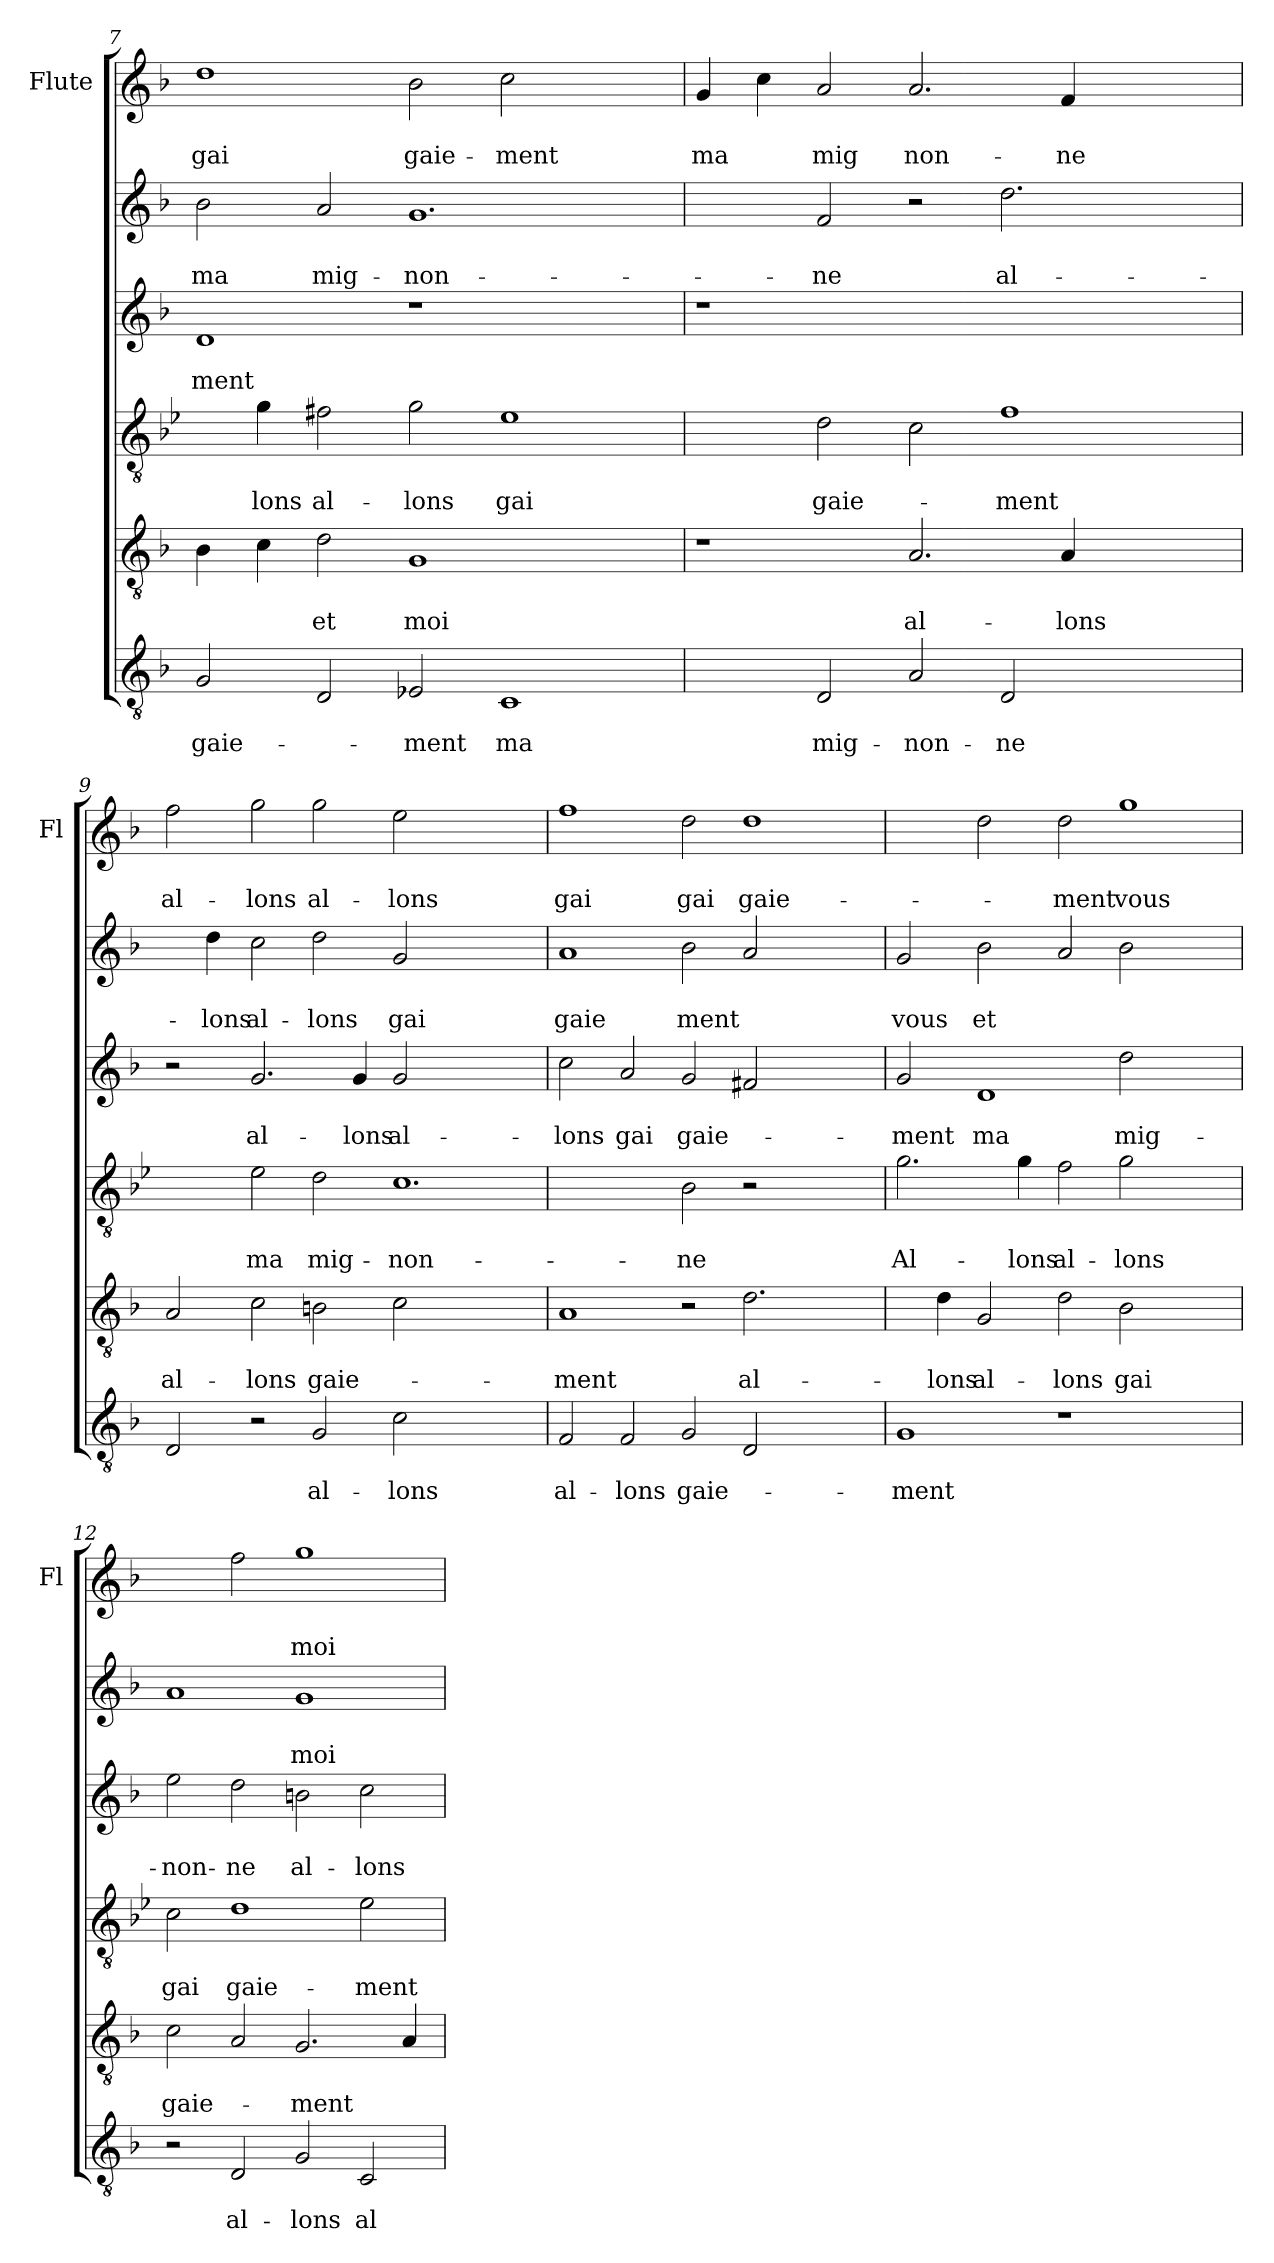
**kern	**text	**text	**kern	**text	**text	**kern	**text	**text	**kern	**text	**text	**kern	**text	**text	**kern	**text	**text
*part6	*part6	*part6	*part5	*part5	*part5	*part4	*part4	*part4	*part3	*part3	*part3	*part2	*part2	*part2	*part1	*part1	*part1
*staff6	*staff6	*staff6	*staff5	*staff5	*staff5	*staff4	*staff4	*staff4	*staff3	*staff3	*staff3	*staff2	*staff2	*staff2	*staff1	*staff1	*staff1
*	*	*	*	*	*	*	*	*	*	*	*	*	*	*	*I"Flute	*	*
*	*	*	*	*	*	*	*	*	*	*	*	*	*	*	*I'Fl	*	*
*clefGv2	*	*	*clefGv2	*	*	*clefGv2	*	*	*clefG2	*	*	*clefG2	*	*	*clefG2	*	*
*k[b-]	*	*	*k[b-]	*	*	*k[b-e-]	*	*	*k[b-]	*	*	*k[b-]	*	*	*k[b-]	*	*
*F:	*	*	*F:	*	*	*B-:	*	*	*F:	*	*	*F:	*	*	*F:	*	*
=7	=7	=7	=7	=7	=7	=7	=7	=7	=7	=7	=7	=7	=7	=7	=7	=7	=7
!	!	!LO:LY:b	!	!	!	!	!	!	!	!	!LO:LY:b	!	!	!LO:LY:b	!	!	!LO:LY:b
2G/	.	gaie-	4B-\	.	.	4g\yy	.	.	1d	.	-ment	2b-\	.	ma	1dd	.	gai
!	!	!	!	!	!	!	!	!LO:LY:b	!	!	!	!	!	!	!	!	!
.	.	.	4c\	.	.	4g\	.	-lons	.	.	.	.	.	.	.	.	.
!	!	!	!	!	!LO:LY:b	!	!	!LO:LY:b	!	!	!	!	!	!LO:LY:b	!	!	!
2D/	.	.	2d\	.	et	2f#X\	.	al-	.	.	.	2a/	.	mig-	.	.	.
!	!	!LO:LY:b	!	!	!LO:LY:b	!	!	!LO:LY:b	!	!	!	!	!	!LO:LY:b	!	!	!LO:LY:b
2E-X/	.	-ment	1G	.	moi	2g\	.	-lons	1r	.	.	1.g	.	-non-	2b-\	.	gaie-
!	!	!LO:LY:b	!	!	!	!	!	!LO:LY:b	!	!	!	!	!	!	!	!	!LO:LY:b
1C	.	ma	.	.	.	1e-	.	gai	.	.	.	.	.	.	2cc\	.	-ment
.	.	.	2ryy	.	.	.	.	.	2ryy	.	.	.	.	.	2ryy	.	.
=8	=8	=8	=8	=8	=8	=8	=8	=8	=8	=8	=8	=8	=8	=8	=8	=8	=8
!	!	!	!	!	!	!	!	!	!	!	!	!	!	!	!	!	!LO:LY:b
2C/yy	.	.	1r	.	.	2e-\yy	.	.	1r	.	.	2g/yy	.	.	4g/	.	ma
.	.	.	.	.	.	.	.	.	.	.	.	.	.	.	4cc\	.	.
!	!	!LO:LY:b	!	!	!	!	!	!LO:LY:b	!	!	!	!	!	!LO:LY:b	!	!	!LO:LY:b
2D/	.	mig-	.	.	.	2d\	.	gaie-	.	.	.	2f/	.	-ne	2a/	.	mig
!	!	!LO:LY:b	!	!	!LO:LY:b	!	!	!	!	!	!	!	!	!	!	!	!LO:LY:b
2A/	.	-non-	2.A/	.	al-	2c\	.	.	1.ryy	.	.	2r	.	.	2.a/	.	non-
!	!	!LO:LY:b	!	!	!	!	!	!LO:LY:b	!	!	!	!	!	!LO:LY:b	!	!	!
2D/	.	-ne	.	.	.	1f	.	-ment	.	.	.	2.dd\	.	al-	.	.	.
!	!	!	!	!	!LO:LY:b	!	!	!	!	!	!	!	!	!	!	!	!LO:LY:b
.	.	.	4A/	.	-lons	.	.	.	.	.	.	.	.	.	4f/	.	-ne
2ryy	.	.	2ryy	.	.	.	.	.	.	.	.	.	.	.	2ryy	.	.
.	.	.	.	.	.	.	.	.	.	.	.	4ryy	.	.	.	.	.
!!LO:PB:g=z
=9	=9	=9	=9	=9	=9	=9	=9	=9	=9	=9	=9	=9	=9	=9	=9	=9	=9
!	!	!	!	!	!LO:LY:b	!	!	!	!	!	!	!	!	!	!	!	!LO:LY:b
2D/	.	.	2A/	.	al-	2f\yy	.	.	2r	.	.	4dd\yy	.	.	2ff\	.	al-
!	!	!	!	!	!	!	!	!	!	!	!	!	!	!LO:LY:b	!	!	!
.	.	.	.	.	.	.	.	.	.	.	.	4dd\	.	-lons	.	.	.
!	!	!	!	!	!LO:LY:b	!	!	!LO:LY:b	!	!	!LO:LY:b	!	!	!LO:LY:b	!	!	!LO:LY:b
2r	.	.	2c\	.	-lons	2e-\	.	ma	2.g/	.	al-	2cc\	.	al-	2gg\	.	-lons
!	!	!LO:LY:b	!	!	!LO:LY:b	!	!	!LO:LY:b	!	!	!	!	!	!LO:LY:b	!	!	!LO:LY:b
2G/	.	al-	2Bn\	.	gaie-	2d\	.	mig-	.	.	.	2dd\	.	-lons	2gg\	.	al-
!	!	!	!	!	!	!	!	!	!	!	!LO:LY:b	!	!	!	!	!	!
.	.	.	.	.	.	.	.	.	4g/	.	-lons	.	.	.	.	.	.
!	!	!LO:LY:b	!	!	!	!	!	!LO:LY:b	!	!	!LO:LY:b	!	!	!LO:LY:b	!	!	!LO:LY:b
2c\	.	-lons	2c\	.	.	1.c	.	-non-	2g/	.	al-	2g/	.	gai	2ee\	.	-lons
1ryy	.	.	1ryy	.	.	.	.	.	1ryy	.	.	1ryy	.	.	1ryy	.	.
=10	=10	=10	=10	=10	=10	=10	=10	=10	=10	=10	=10	=10	=10	=10	=10	=10	=10
!	!	!LO:LY:b	!	!	!LO:LY:b	!	!	!	!	!	!LO:LY:b	!	!	!LO:LY:b	!	!	!LO:LY:b
2F/	.	al-	1A	.	-ment	2c\yy	.	.	2cc\	.	-lons	1a	.	gaie	1ff	.	gai
!	!	!LO:LY:b	!	!	!	!	!	!	!	!	!LO:LY:b	!	!	!	!	!	!
2F/	.	-lons	.	.	.	2c\yy	.	.	2a/	.	gai	.	.	.	.	.	.
!	!	!LO:LY:b	!	!	!	!	!	!LO:LY:b	!	!	!LO:LY:b	!	!	!LO:LY:b	!	!	!LO:LY:b
2G/	.	gaie-	2r	.	.	2B-\	.	-ne	2g/	.	gaie-	2b-\	.	ment	2dd\	.	gai
!	!	!	!	!	!LO:LY:b	!	!	!	!	!	!	!	!	!	!	!	!LO:LY:b
2D/	.	.	2.d\	.	al-	2r	.	.	2f#X/	.	.	2a/	.	.	1dd	.	gaie-
2ryy	.	.	.	.	.	2ryy	.	.	2ryy	.	.	2ryy	.	.	.	.	.
.	.	.	4ryy	.	.	.	.	.	.	.	.	.	.	.	.	.	.
=11	=11	=11	=11	=11	=11	=11	=11	=11	=11	=11	=11	=11	=11	=11	=11	=11	=11
!	!	!LO:LY:b	!	!	!	!	!	!LO:LY:b	!	!	!LO:LY:b	!	!	!LO:LY:b	!	!	!
1G	.	-ment	4d\yy	.	.	2.g\	.	Al-	2g/	.	-ment	2g/	.	vous	2dd\yy	.	.
!	!	!	!	!	!LO:LY:b	!	!	!	!	!	!	!	!	!	!	!	!
.	.	.	4d\	.	-lons	.	.	.	.	.	.	.	.	.	.	.	.
!	!	!	!	!	!LO:LY:b	!	!	!	!	!	!LO:LY:b	!	!	!LO:LY:b	!	!	!
.	.	.	2G/	.	al-	.	.	.	1d	.	ma	2b-\	.	et	2dd\	.	.
!	!	!	!	!	!	!	!	!LO:LY:b	!	!	!	!	!	!	!	!	!
.	.	.	.	.	.	4g\	.	-lons	.	.	.	.	.	.	.	.	.
!	!	!	!	!	!LO:LY:b	!	!	!LO:LY:b	!	!	!	!	!	!	!	!	!LO:LY:b
1r	.	.	2d\	.	-lons	2f\	.	al-	.	.	.	2a/	.	.	2dd\	.	-ment
!	!	!	!	!	!LO:LY:b	!	!	!LO:LY:b	!	!	!LO:LY:b	!	!	!	!	!	!LO:LY:b
.	.	.	2B-\	.	gai	2g\	.	-lons	2dd\	.	mig-	2b-\	.	.	1gg	.	vous
2ryy	.	.	2ryy	.	.	2ryy	.	.	2ryy	.	.	2ryy	.	.	.	.	.
!!LO:LB:g=z
=12	=12	=12	=12	=12	=12	=12	=12	=12	=12	=12	=12	=12	=12	=12	=12	=12	=12
!	!	!	!	!	!LO:LY:b	!	!	!LO:LY:b	!	!	!LO:LY:b	!	!	!	!	!	!
2r	.	.	2c\	.	gaie-	2c\	.	gai	2ee\	.	-non-	1a	.	.	2gg\yy	.	.
!	!	!LO:LY:b	!	!	!	!	!	!LO:LY:b	!	!	!LO:LY:b	!	!	!	!	!	!
2D/	.	al-	2A/	.	.	1d	.	gaie-	2dd\	.	-ne	.	.	.	2ff\	.	.
!	!	!LO:LY:b	!	!	!LO:LY:b	!	!	!	!	!	!LO:LY:b	!	!	!LO:LY:b	!	!	!LO:LY:b
2G/	.	-lons	2.G/	.	-ment	.	.	.	2bn\	.	al-	1g	.	moi	1gg	.	moi
!	!	!LO:LY:b	!	!	!	!	!	!LO:LY:b	!	!	!LO:LY:b	!	!	!	!	!	!
2C/	.	al-	.	.	.	2e-\	.	-ment	2cc\	.	-lons	.	.	.	.	.	.
.	.	.	4A/	.	.	.	.	.	.	.	.	.	.	.	.	.	.
=	=	=	=	=	=	=	=	=	=	=	=	=	=	=	=	=	=
*-	*-	*-	*-	*-	*-	*-	*-	*-	*-	*-	*-	*-	*-	*-	*-	*-	*-
